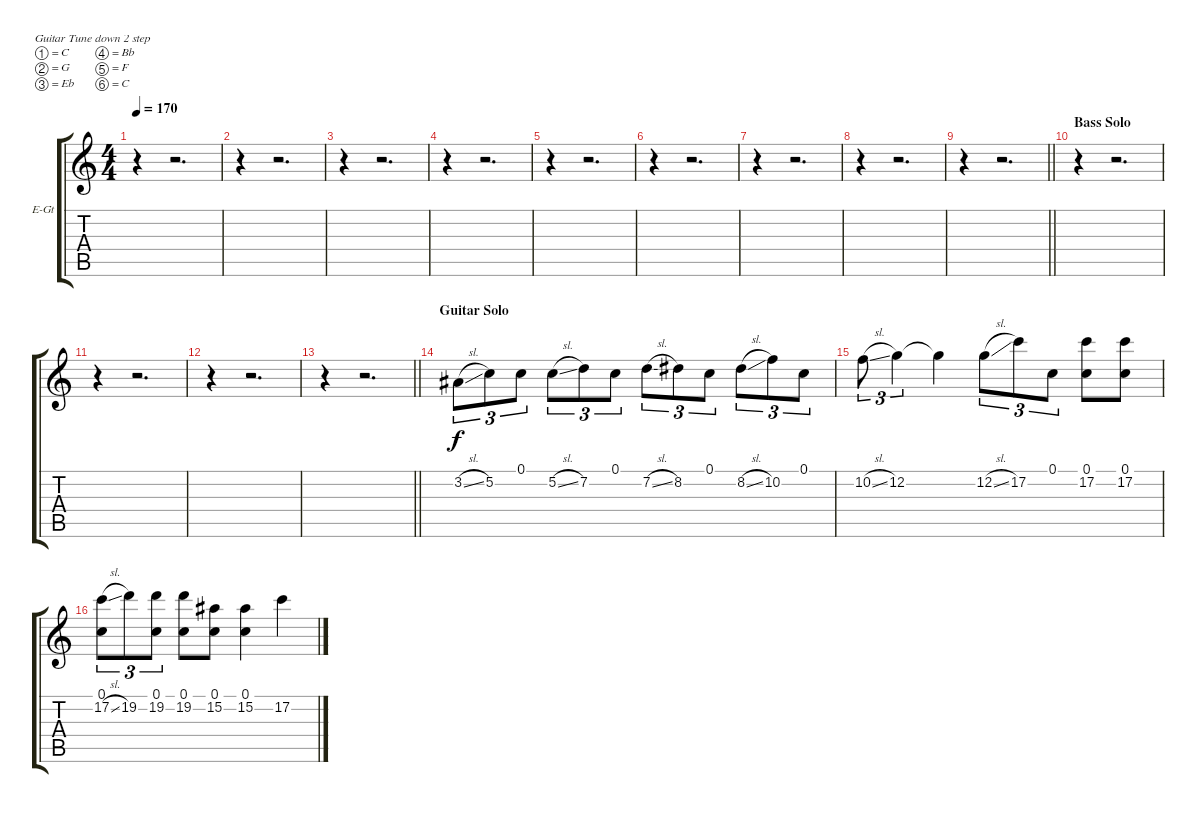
\bracketExtendMode groupsimilarinstruments
\firstSystemTrackNameOrientation horizontal
\otherSystemsTrackNameOrientation horizontal
\track ("Josh Homme [Guitar3]" "E-Gt") {instrument distortionguitar}
\staff {score tabs}
\tuning (C4 G3 Eb3 Bb2 F2 C2)
\ts (4 4)
\tempo 170
\clef g2
\ks c
r.4{dy f} r.2{d} |
r.4 r.2{d} |
r.4 r.2{d} |
r.4 r.2{d} |
r.4 r.2{d} |
r.4 r.2{d} |
r.4 r.2{d} |
r.4 r.2{d} |
\barLineRight lightlight
r.4 r.2{d} |
\section ("" "Bass Solo")
r.4 r.2{d} |
r.4 r.2{d} |
r.4 r.2{d} |
\barLineRight lightlight
r.4 r.2{d} |
\section ("" "Guitar Solo")
3.2{sl}.8{tu (3 2)} 5.2.8{tu (3 2)} 0.1.8{tu (3 2)} 5.2{sl}.8{tu (3 2)} 7.2.8{tu (3 2)} 0.1.8{tu (3 2)} 7.2{sl}.8{tu (3 2)} 8.2.8{tu (3 2)} 0.1.8{tu (3 2)} 8.2{sl}.8{tu (3 2)} 10.2.8{tu (3 2)} 0.1.8{tu (3 2)} |
10.2{sl}.8{tu (3 2)} 12.2.4{tu (3 2)} 12.2{t}.4 12.2{sl}.8{tu (3 2)} 17.2.8{tu (3 2)} 0.1.8{tu (3 2)} (0.1 17.2).8 (0.1 17.2).8 |
(0.1 17.2{sl}).8{tu (3 2)} 19.2.8{tu (3 2)} (0.1 19.2).8{tu (3 2)} (0.1 19.2).8 (0.1 15.2).8 (0.1 15.2).4 17.2{ss}.4
